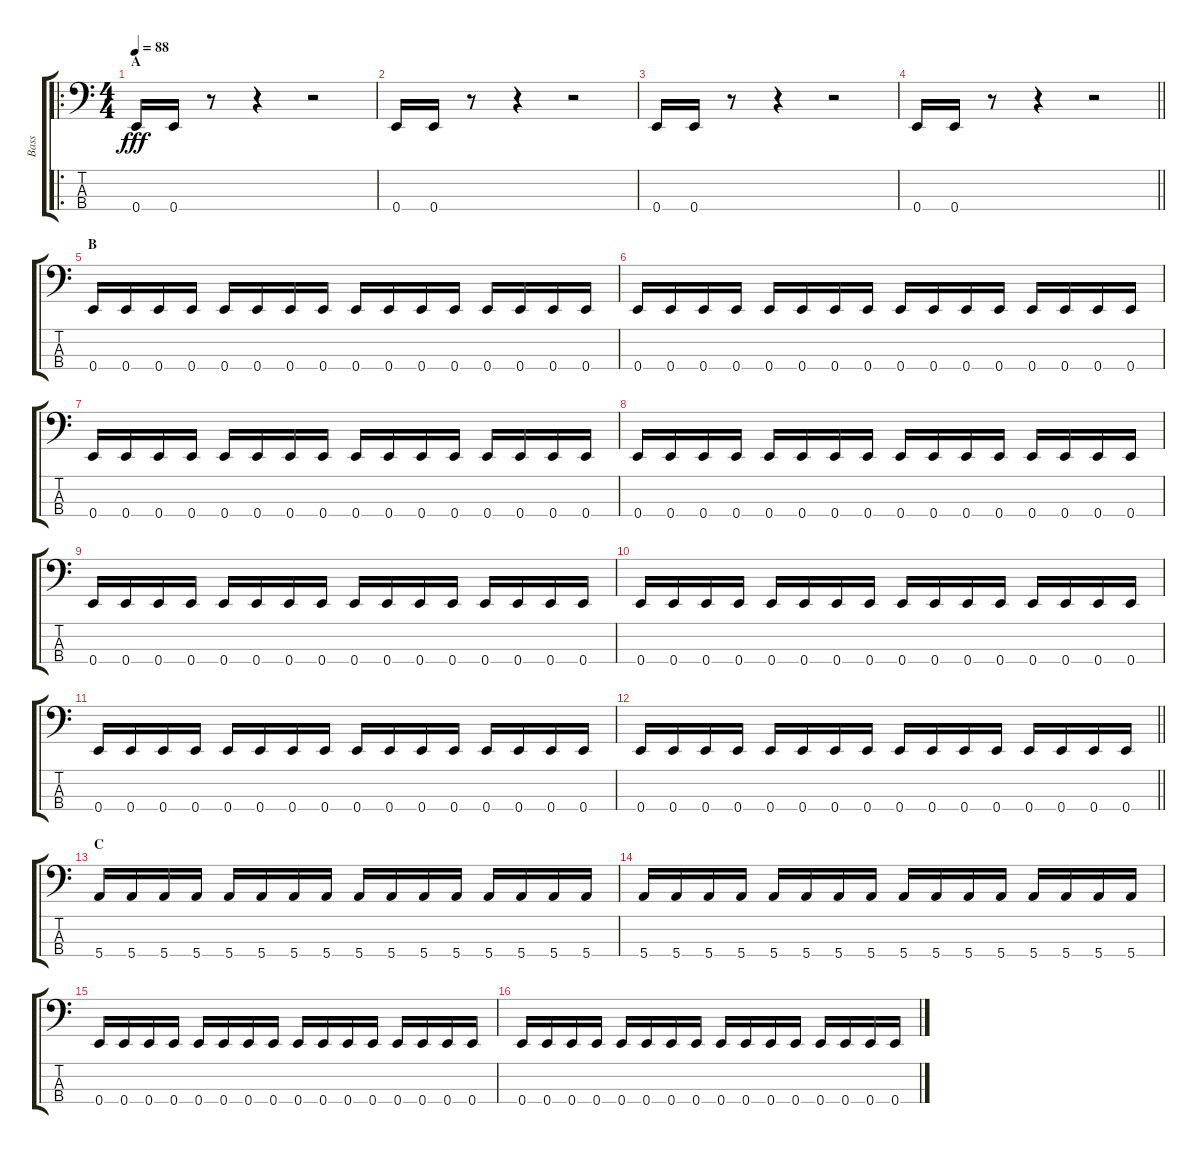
\track ("Bass" "Bass") {instrument electricbasspick}
\staff {score tabs}
\tuning (G2 D2 A1 E1) {hide}
\ro
\ts (4 4)
\section ("" "A")
\tempo 88
\clef f4
\ks c
0.4.16{dy fff instrument electricbasspick} 0.4.16 r.8 r.4 r.2 |
0.4.16 0.4.16 r.8 r.4 r.2 |
0.4.16 0.4.16 r.8 r.4 r.2 |
\barLineRight lightlight
0.4.16 0.4.16 r.8 r.4 r.2 |
\section ("" "B")
0.4.16 0.4.16 0.4.16 0.4.16 0.4.16 0.4.16 0.4.16 0.4.16 0.4.16 0.4.16 0.4.16 0.4.16 0.4.16 0.4.16 0.4.16 0.4.16 |
0.4.16 0.4.16 0.4.16 0.4.16 0.4.16 0.4.16 0.4.16 0.4.16 0.4.16 0.4.16 0.4.16 0.4.16 0.4.16 0.4.16 0.4.16 0.4.16 |
0.4.16 0.4.16 0.4.16 0.4.16 0.4.16 0.4.16 0.4.16 0.4.16 0.4.16 0.4.16 0.4.16 0.4.16 0.4.16 0.4.16 0.4.16 0.4.16 |
0.4.16 0.4.16 0.4.16 0.4.16 0.4.16 0.4.16 0.4.16 0.4.16 0.4.16 0.4.16 0.4.16 0.4.16 0.4.16 0.4.16 0.4.16 0.4.16 |
0.4.16 0.4.16 0.4.16 0.4.16 0.4.16 0.4.16 0.4.16 0.4.16 0.4.16 0.4.16 0.4.16 0.4.16 0.4.16 0.4.16 0.4.16 0.4.16 |
0.4.16 0.4.16 0.4.16 0.4.16 0.4.16 0.4.16 0.4.16 0.4.16 0.4.16 0.4.16 0.4.16 0.4.16 0.4.16 0.4.16 0.4.16 0.4.16 |
0.4.16 0.4.16 0.4.16 0.4.16 0.4.16 0.4.16 0.4.16 0.4.16 0.4.16 0.4.16 0.4.16 0.4.16 0.4.16 0.4.16 0.4.16 0.4.16 |
\barLineRight lightlight
0.4.16 0.4.16 0.4.16 0.4.16 0.4.16 0.4.16 0.4.16 0.4.16 0.4.16 0.4.16 0.4.16 0.4.16 0.4.16 0.4.16 0.4.16 0.4.16 |
\section ("" "C")
5.4.16 5.4.16 5.4.16 5.4.16 5.4.16 5.4.16 5.4.16 5.4.16 5.4.16 5.4.16 5.4.16 5.4.16 5.4.16 5.4.16 5.4.16 5.4.16 |
5.4.16 5.4.16 5.4.16 5.4.16 5.4.16 5.4.16 5.4.16 5.4.16 5.4.16 5.4.16 5.4.16 5.4.16 5.4.16 5.4.16 5.4.16 5.4.16 |
0.4.16 0.4.16 0.4.16 0.4.16 0.4.16 0.4.16 0.4.16 0.4.16 0.4.16 0.4.16 0.4.16 0.4.16 0.4.16 0.4.16 0.4.16 0.4.16 |
0.4.16 0.4.16 0.4.16 0.4.16 0.4.16 0.4.16 0.4.16 0.4.16 0.4.16 0.4.16 0.4.16 0.4.16 0.4.16 0.4.16 0.4.16 0.4.16
